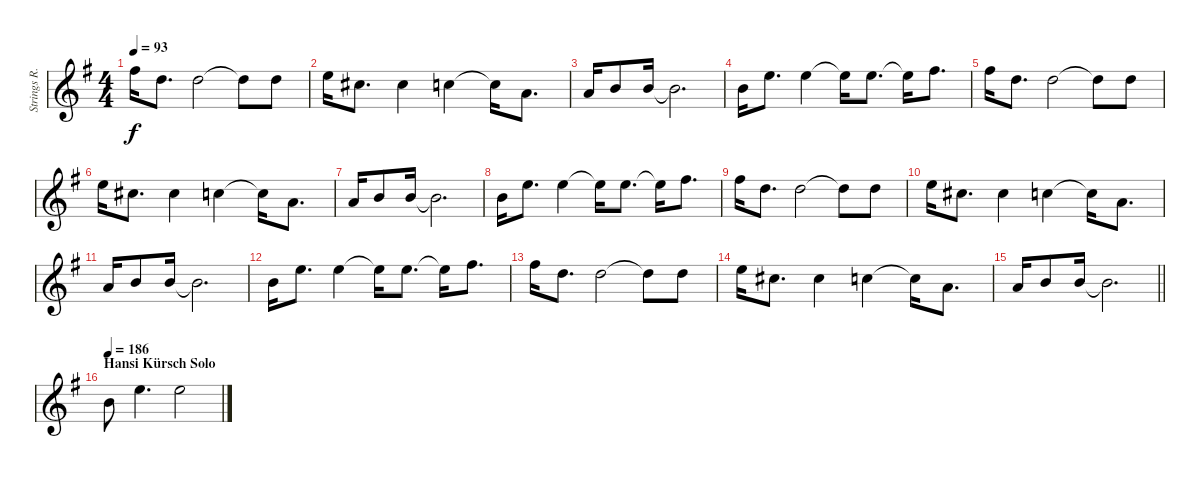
\track ("Strings R.H. - Arjen Lucassen" "Strings R.") {instrument stringensemble1}
\staff {score}
\tuning (E5 B4 G4 D4 A3 E3) {hide}
\ts (4 4)
\tempo 93
\clef g2
\ks eminor
2.1.16{dy f} 3.2.8{d} 3.2.2 3.2{t}.8 3.2.8 |
0.1.16 2.2.8{d} 2.2.4 1.2.4 1.2{t}.16 2.3.8{d} |
2.3.16 0.2.8 0.2.16 0.2{t}.2{d} |
0.2.16 0.1.8{d} 0.1.4 0.1{t}.16 0.1.8{d} 0.1{t}.16 2.1.8{d} |
2.1.16 3.2.8{d} 3.2.2 3.2{t}.8 3.2.8 |
0.1.16 2.2.8{d} 2.2.4 1.2.4 1.2{t}.16 2.3.8{d} |
2.3.16 0.2.8 0.2.16 0.2{t}.2{d} |
0.2.16 0.1.8{d} 0.1.4 0.1{t}.16 0.1.8{d} 0.1{t}.16 2.1.8{d} |
2.1.16 3.2.8{d} 3.2.2 3.2{t}.8 3.2.8 |
0.1.16 2.2.8{d} 2.2.4 1.2.4 1.2{t}.16 2.3.8{d} |
2.3.16 0.2.8 0.2.16 0.2{t}.2{d} |
0.2.16 0.1.8{d} 0.1.4 0.1{t}.16 0.1.8{d} 0.1{t}.16 2.1.8{d} |
2.1.16 3.2.8{d} 3.2.2 3.2{t}.8 3.2.8 |
0.1.16 2.2.8{d} 2.2.4 1.2.4 1.2{t}.16 2.3.8{d} |
\barLineRight lightlight
2.3.16 0.2.8 0.2.16 0.2{t}.2{d} |
\section ("" "Hansi Kürsch Solo")
\tempo 186
0.2.8 0.1.4{d} 0.1.2
